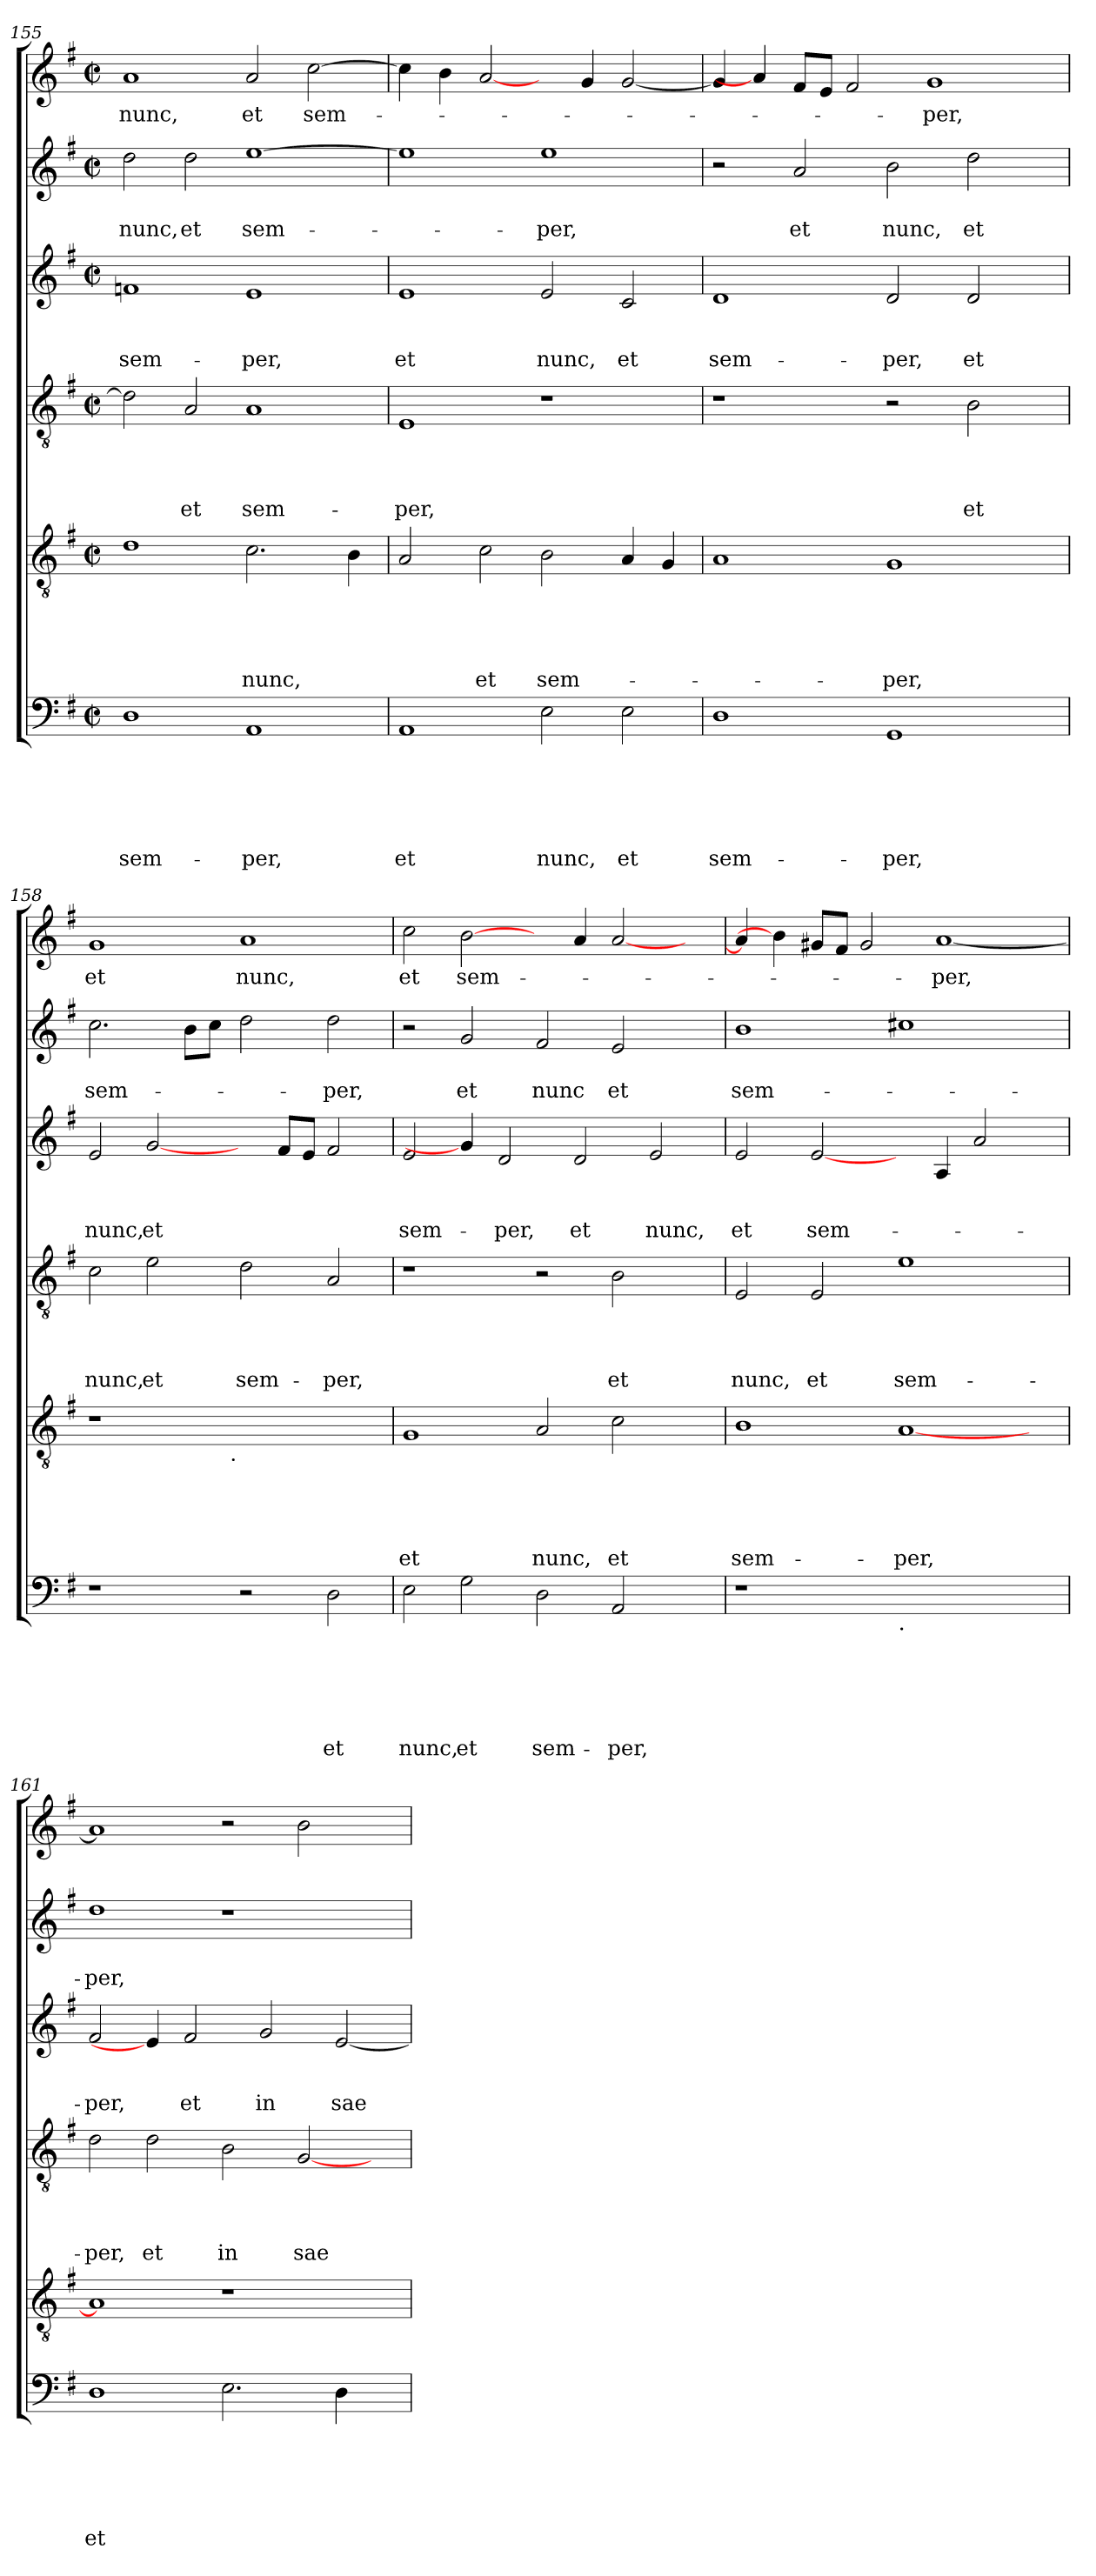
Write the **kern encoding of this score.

**kern	**text	**text	**text	**text	**text	**text	**kern	**text	**text	**text	**text	**text	**kern	**text	**text	**text	**text	**kern	**text	**text	**text	**kern	**text	**text	**kern	**text
*part6	*part6	*part6	*part6	*part6	*part6	*part6	*part5	*part5	*part5	*part5	*part5	*part5	*part4	*part4	*part4	*part4	*part4	*part3	*part3	*part3	*part3	*part2	*part2	*part2	*part1	*part1
*staff6	*staff6	*staff6	*staff6	*staff6	*staff6	*staff6	*staff5	*staff5	*staff5	*staff5	*staff5	*staff5	*staff4	*staff4	*staff4	*staff4	*staff4	*staff3	*staff3	*staff3	*staff3	*staff2	*staff2	*staff2	*staff1	*staff1
*clefF4	*	*	*	*	*	*	*clefGv2	*	*	*	*	*	*clefGv2	*	*	*	*	*clefG2	*	*	*	*clefG2	*	*	*clefG2	*
*k[f#]	*	*	*	*	*	*	*k[f#]	*	*	*	*	*	*k[f#]	*	*	*	*	*k[f#]	*	*	*	*k[f#]	*	*	*k[f#]	*
*G:	*	*	*	*	*	*	*G:	*	*	*	*	*	*G:	*	*	*	*	*G:	*	*	*	*G:	*	*	*G:	*
*M2/2	*	*	*	*	*	*	*M2/2	*	*	*	*	*	*M2/2	*	*	*	*	*M2/2	*	*	*	*M2/2	*	*	*M2/2	*
*met(c|)	*	*	*	*	*	*	*met(c|)	*	*	*	*	*	*met(c|)	*	*	*	*	*met(c|)	*	*	*	*met(c|)	*	*	*met(c|)	*
=155	=155	=155	=155	=155	=155	=155	=155	=155	=155	=155	=155	=155	=155	=155	=155	=155	=155	=155	=155	=155	=155	=155	=155	=155	=155	=155
!	!	!	!	!	!	!LO:LY:b	!	!	!	!	!	!	!	!	!	!	!	!	!	!	!LO:LY:b	!	!	!LO:LY:b	!	!LO:LY:b
1D	.	.	.	.	.	sem-	1d	.	.	.	.	.	2d\]	.	.	.	.	1fn	.	.	sem-	2dd\	.	nunc,	1a	nunc,
!	!	!	!	!	!	!	!	!	!	!	!	!	!	!	!	!	!LO:LY:b	!	!	!	!	!	!	!LO:LY:b	!	!
.	.	.	.	.	.	.	.	.	.	.	.	.	2A/	.	.	.	et	.	.	.	.	2dd\	.	et	.	.
!	!	!	!	!	!	!LO:LY:b	!	!	!	!	!	!LO:LY:b	!	!	!	!	!LO:LY:b	!	!	!	!LO:LY:b	!	!	!LO:LY:b	!	!LO:LY:b
1AA	.	.	.	.	.	-per,	2.c\	.	.	.	.	nunc,	1A	.	.	.	sem-	1e	.	.	-per,	[>1ee	.	sem-	2a/	et
!	!	!	!	!	!	!	!	!	!	!	!	!	!	!	!	!	!	!	!	!	!	!	!	!	!	!LO:LY:b
.	.	.	.	.	.	.	.	.	.	.	.	.	.	.	.	.	.	.	.	.	.	.	.	.	[>2cc\	sem-
.	.	.	.	.	.	.	4B\	.	.	.	.	.	.	.	.	.	.	.	.	.	.	.	.	.	.	.
=156	=156	=156	=156	=156	=156	=156	=156	=156	=156	=156	=156	=156	=156	=156	=156	=156	=156	=156	=156	=156	=156	=156	=156	=156	=156	=156
!	!	!	!	!	!	!LO:LY:b	!	!	!	!	!	!	!	!	!	!	!LO:LY:b	!	!	!	!LO:LY:b	!	!	!	!	!
1AA	.	.	.	.	.	et	2A/	.	.	.	.	.	1E	.	.	.	-per,	1e	.	.	et	1ee]	.	.	4cc\]	.
.	.	.	.	.	.	.	.	.	.	.	.	.	.	.	.	.	.	.	.	.	.	.	.	.	4b\	.
!	!	!	!	!	!	!	!	!	!	!	!	!LO:LY:b	!	!	!	!	!	!	!	!	!	!	!	!	!	!
.	.	.	.	.	.	.	2c\	.	.	.	.	et	.	.	.	.	.	.	.	.	.	.	.	.	[2a/	.
!	!	!	!	!	!	!LO:LY:b	!	!	!	!	!	!LO:LY:b	!	!	!	!	!	!	!	!	!LO:LY:b	!	!	!LO:LY:b	!	!
2E\	.	.	.	.	.	nunc,	2B\	.	.	.	.	sem-	1r	.	.	.	.	2e/	.	.	nunc,	1ee	.	-per,	4ryy	.
.	.	.	.	.	.	.	.	.	.	.	.	.	.	.	.	.	.	.	.	.	.	.	.	.	4g/	.
!	!	!	!	!	!	!LO:LY:b	!	!	!	!	!	!	!	!	!	!	!	!	!	!	!LO:LY:b	!	!	!	!	!
2E\	.	.	.	.	.	et	4A/	.	.	.	.	.	.	.	.	.	.	2c/	.	.	et	.	.	.	[<2g/	.
.	.	.	.	.	.	.	4G/	.	.	.	.	.	.	.	.	.	.	.	.	.	.	.	.	.	.	.
=157	=157	=157	=157	=157	=157	=157	=157	=157	=157	=157	=157	=157	=157	=157	=157	=157	=157	=157	=157	=157	=157	=157	=157	=157	=157	=157
!	!	!	!	!	!	!LO:LY:b	!	!	!	!	!	!	!	!	!	!	!	!	!	!	!LO:LY:b	!	!	!	!	!
1D	.	.	.	.	.	sem-	1A	.	.	.	.	.	1r	.	.	.	.	1d	.	.	sem-	2r	.	.	4g/]	.
.	.	.	.	.	.	.	.	.	.	.	.	.	.	.	.	.	.	.	.	.	.	.	.	.	4a/]	.
!	!	!	!	!	!	!	!	!	!	!	!	!	!	!	!	!	!	!	!	!	!	!	!	!LO:LY:b	!	!
.	.	.	.	.	.	.	.	.	.	.	.	.	.	.	.	.	.	.	.	.	.	2a/	.	et	8f#/L	.
.	.	.	.	.	.	.	.	.	.	.	.	.	.	.	.	.	.	.	.	.	.	.	.	.	8e/J	.
.	.	.	.	.	.	.	.	.	.	.	.	.	.	.	.	.	.	.	.	.	.	.	.	.	2f#/	.
!	!	!	!	!	!	!LO:LY:b	!	!	!	!	!	!LO:LY:b	!	!	!	!	!	!	!	!	!LO:LY:b	!	!	!LO:LY:b	!	!
1GG	.	.	.	.	.	-per,	1G	.	.	.	.	-per,	2r	.	.	.	.	2d/	.	.	-per,	2b\	.	nunc,	.	.
!	!	!	!	!	!	!	!	!	!	!	!	!	!	!	!	!	!	!	!	!	!	!	!	!	!	!LO:LY:b
.	.	.	.	.	.	.	.	.	.	.	.	.	.	.	.	.	.	.	.	.	.	.	.	.	1g	-per,
!	!	!	!	!	!	!	!	!	!	!	!	!	!	!	!	!	!LO:LY:b	!	!	!	!LO:LY:b	!	!	!LO:LY:b	!	!
.	.	.	.	.	.	.	.	.	.	.	.	.	2B\	.	.	.	et	2d/	.	.	et	2dd\	.	et	.	.
4ryy	.	.	.	.	.	.	4ryy	.	.	.	.	.	4ryy	.	.	.	.	4ryy	.	.	.	4ryy	.	.	.	.
=158	=158	=158	=158	=158	=158	=158	=158	=158	=158	=158	=158	=158	=158	=158	=158	=158	=158	=158	=158	=158	=158	=158	=158	=158	=158	=158
!	!	!	!	!	!	!	!	!	!	!	!	!	!	!	!	!	!LO:LY:b	!	!	!	!LO:LY:b	!	!	!LO:LY:b	!	!LO:LY:b
*	*	*	*	*	*	*	*^	*	*	*	*	*	*	*	*	*	*	*	*	*	*	*	*	*	*	*
1r	.	.	.	.	.	.	1r	2ryy	.	.	.	.	.	2c\	.	.	.	nunc,	2e/	.	.	nunc,	2.cc\	.	sem-	1g	et
!	!	!	!	!	!	!	!	!	!	!	!	!	!	!	!	!	!	!LO:LY:b	!	!	!	!LO:LY:b	!	!	!	!	!
.	.	.	.	.	.	.	.	4...ryy	.	.	.	.	.	2e\	.	.	.	et	[2g/	.	.	et	.	.	.	.	.
.	.	.	.	.	.	.	.	.	.	.	.	.	.	.	.	.	.	.	.	.	.	.	8b\L	.	.	.	.
.	.	.	.	.	.	.	.	.	.	.	.	.	.	.	.	.	.	.	.	.	.	.	8cc\J	.	.	.	.
!	!	!	!	!	!	!	!	!LO:TX:b:t=.	!	!	!	!	!	!	!	!	!	!	!	!	!	!	!	!	!	!	!
.	.	.	.	.	.	.	.	1ryy	.	.	.	.	.	.	.	.	.	.	.	.	.	.	.	.	.	.	.
!	!	!	!	!	!	!	!	!	!	!	!	!	!	!	!	!	!	!LO:LY:b	!	!	!	!	!	!	!	!	!LO:LY:b
2r	.	.	.	.	.	.	1ryy	.	.	.	.	.	.	2d\	.	.	.	sem-	4ryy	.	.	.	2dd\	.	.	1a	nunc,
.	.	.	.	.	.	.	.	.	.	.	.	.	.	.	.	.	.	.	8f#/L	.	.	.	.	.	.	.	.
.	.	.	.	.	.	.	.	.	.	.	.	.	.	.	.	.	.	.	8e/J	.	.	.	.	.	.	.	.
!	!	!	!	!	!	!LO:LY:b	!	!	!	!	!	!	!	!	!	!	!	!LO:LY:b	!	!	!	!	!	!	!LO:LY:b	!	!
2D\	.	.	.	.	.	et	.	.	.	.	.	.	.	2A/	.	.	.	-per,	2f#/	.	.	.	2dd\	.	-per,	.	.
.	.	.	.	.	.	.	.	32ryy	.	.	.	.	.	.	.	.	.	.	.	.	.	.	.	.	.	.	.
!!LO:LB:g=z
=159	=159	=159	=159	=159	=159	=159	=159	=159	=159	=159	=159	=159	=159	=159	=159	=159	=159	=159	=159	=159	=159	=159	=159	=159	=159	=159	=159
!	!	!	!	!	!	!LO:LY:b	!	!	!	!	!	!	!LO:LY:b	!	!	!	!	!	!	!	!	!LO:LY:b	!	!	!	!	!LO:LY:b
*	*	*	*	*	*	*	*v	*v	*	*	*	*	*	*	*	*	*	*	*	*	*	*	*	*	*	*	*
2E\	.	.	.	.	.	nunc,	1G	.	.	.	.	et	1r	.	.	.	.	2e/	.	.	sem-	2r	.	.	2cc\	et
!	!	!	!	!	!	!LO:LY:b	!	!	!	!	!	!	!	!	!	!	!	!	!	!	!	!	!	!LO:LY:b	!	!LO:LY:b
2G\	.	.	.	.	.	et	.	.	.	.	.	.	.	.	.	.	.	4g/]	.	.	.	2g/	.	et	[2b\	sem-
!	!	!	!	!	!	!	!	!	!	!	!	!	!	!	!	!	!	!	!	!	!LO:LY:b	!	!	!	!	!
.	.	.	.	.	.	.	.	.	.	.	.	.	.	.	.	.	.	2d/	.	.	-per,	.	.	.	.	.
!	!	!	!	!	!	!LO:LY:b	!	!	!	!	!	!LO:LY:b	!	!	!	!	!	!	!	!	!	!	!	!LO:LY:b	!	!
2D\	.	.	.	.	.	sem-	2A/	.	.	.	.	nunc,	2r	.	.	.	.	.	.	.	.	2f#/	.	nunc	4ryy	.
!	!	!	!	!	!	!	!	!	!	!	!	!	!	!	!	!	!	!	!	!	!LO:LY:b	!	!	!	!	!
.	.	.	.	.	.	.	.	.	.	.	.	.	.	.	.	.	.	2d/	.	.	et	.	.	.	4a/	.
!	!	!	!	!	!	!LO:LY:b	!	!	!	!	!	!LO:LY:b	!	!	!	!	!LO:LY:b	!	!	!	!	!	!	!LO:LY:b	!	!
2AA/	.	.	.	.	.	-per,	2c\	.	.	.	.	et	2B\	.	.	.	et	.	.	.	.	2e/	.	et	[<2a/	.
!	!	!	!	!	!	!	!	!	!	!	!	!	!	!	!	!	!	!	!	!	!LO:LY:b	!	!	!	!	!
.	.	.	.	.	.	.	.	.	.	.	.	.	.	.	.	.	.	2e/	.	.	nunc,	.	.	.	.	.
4ryy	.	.	.	.	.	.	4ryy	.	.	.	.	.	4ryy	.	.	.	.	.	.	.	.	4ryy	.	.	4ryy	.
=160	=160	=160	=160	=160	=160	=160	=160	=160	=160	=160	=160	=160	=160	=160	=160	=160	=160	=160	=160	=160	=160	=160	=160	=160	=160	=160
!	!	!	!	!	!	!	!	!	!	!	!	!LO:LY:b	!	!	!	!	!LO:LY:b	!	!	!	!LO:LY:b	!	!	!LO:LY:b	!	!
1r	.	.	.	.	.	.	1B	.	.	.	.	sem-	2E/	.	.	.	nunc,	2e/	.	.	et	1b	.	sem-	4a/]	.
.	.	.	.	.	.	.	.	.	.	.	.	.	.	.	.	.	.	.	.	.	.	.	.	.	4b\]	.
!	!	!	!	!	!	!	!	!	!	!	!	!	!	!	!	!	!LO:LY:b	!	!	!	!LO:LY:b	!	!	!	!	!
.	.	.	.	.	.	.	.	.	.	.	.	.	2E/	.	.	.	et	[2e/	.	.	sem-	.	.	.	8g#/L	.
.	.	.	.	.	.	.	.	.	.	.	.	.	.	.	.	.	.	.	.	.	.	.	.	.	8f#/J	.
.	.	.	.	.	.	.	.	.	.	.	.	.	.	.	.	.	.	.	.	.	.	.	.	.	2g#/	.
!LO:TX:b:t=.	!	!	!	!	!	!	!	!	!	!	!	!	!	!	!	!	!	!	!	!	!	!	!	!	!	!
!	!	!	!	!	!	!	!	!	!	!	!	!LO:LY:b	!	!	!	!	!LO:LY:b	!	!	!	!	!	!	!	!	!
1ryy	.	.	.	.	.	.	[<1A	.	.	.	.	-per,	1e	.	.	.	sem-	4ryy	.	.	.	1cc#X	.	.	.	.
!	!	!	!	!	!	!	!	!	!	!	!	!	!	!	!	!	!	!	!	!	!	!	!	!	!	!LO:LY:b
.	.	.	.	.	.	.	.	.	.	.	.	.	.	.	.	.	.	4A/	.	.	.	.	.	.	[<1a	-per,
.	.	.	.	.	.	.	.	.	.	.	.	.	.	.	.	.	.	2a/	.	.	.	.	.	.	.	.
4ryy	.	.	.	.	.	.	4ryy	.	.	.	.	.	4ryy	.	.	.	.	4ryy	.	.	.	4ryy	.	.	.	.
=161	=161	=161	=161	=161	=161	=161	=161	=161	=161	=161	=161	=161	=161	=161	=161	=161	=161	=161	=161	=161	=161	=161	=161	=161	=161	=161
!	!	!	!	!	!	!LO:LY:b	!	!	!	!	!	!	!	!	!	!	!LO:LY:b	!	!	!	!LO:LY:b	!	!	!LO:LY:b	!	!
1D	.	.	.	.	.	et	1A]	.	.	.	.	.	2d\	.	.	.	-per,	2f#/	.	.	-per,	1dd	.	-per,	1a]	.
!	!	!	!	!	!	!	!	!	!	!	!	!	!	!	!	!	!LO:LY:b	!	!	!	!	!	!	!	!	!
.	.	.	.	.	.	.	.	.	.	.	.	.	2d\	.	.	.	et	4e/]	.	.	.	.	.	.	.	.
!	!	!	!	!	!	!	!	!	!	!	!	!	!	!	!	!	!	!	!	!	!LO:LY:b	!	!	!	!	!
.	.	.	.	.	.	.	.	.	.	.	.	.	.	.	.	.	.	2f#/	.	.	et	.	.	.	.	.
!	!	!	!	!	!	!	!	!	!	!	!	!	!	!	!	!	!LO:LY:b	!	!	!	!	!	!	!	!	!
2.E\	.	.	.	.	.	.	1r	.	.	.	.	.	2B\	.	.	.	in	.	.	.	.	1r	.	.	2r	.
!	!	!	!	!	!	!	!	!	!	!	!	!	!	!	!	!	!	!	!	!	!LO:LY:b	!	!	!	!	!
.	.	.	.	.	.	.	.	.	.	.	.	.	.	.	.	.	.	2g/	.	.	in	.	.	.	.	.
!	!	!	!	!	!	!	!	!	!	!	!	!	!	!	!	!	!LO:LY:b	!	!	!	!	!	!	!	!	!
.	.	.	.	.	.	.	.	.	.	.	.	.	[<2G/	.	.	.	sae-	.	.	.	.	.	.	.	2b\	.
!	!	!	!	!	!	!	!	!	!	!	!	!	!	!	!	!	!	!	!	!	!LO:LY:b	!	!	!	!	!
4D\	.	.	.	.	.	.	.	.	.	.	.	.	.	.	.	.	.	[<2e/	.	.	sae-	.	.	.	.	.
4ryy	.	.	.	.	.	.	4ryy	.	.	.	.	.	4ryy	.	.	.	.	.	.	.	.	4ryy	.	.	4ryy	.
=	=	=	=	=	=	=	=	=	=	=	=	=	=	=	=	=	=	=	=	=	=	=	=	=	=	=
*-	*-	*-	*-	*-	*-	*-	*-	*-	*-	*-	*-	*-	*-	*-	*-	*-	*-	*-	*-	*-	*-	*-	*-	*-	*-	*-
